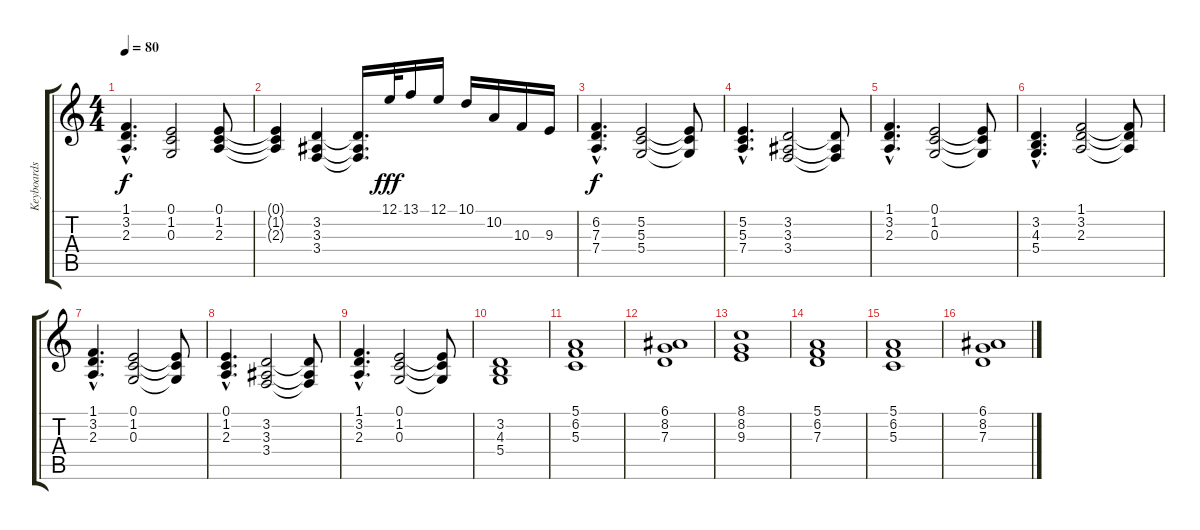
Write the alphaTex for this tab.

\track ("Keyboards" "Keyboards") {instrument synthstrings1}
\staff {score tabs}
\tuning (E4 B3 G3 D3 A2 E2) {hide}
\ts (4 4)
\tempo 80
\clef g2
\ks c
(1.1{hac} 3.2{hac} 2.3{hac}).4{d dy f} (0.1 1.2 0.3).2 (0.1 1.2 2.3).8 |
(0.1{t} 1.2{t} 2.3{t}).4 (3.2 3.3 3.4).4 (3.2{t} 3.3{t} 3.4{t}).16{d} 12.1.32{dy fff} 13.1.16 12.1.16 10.1.16 10.2.16 10.3.16 9.3.16 |
(6.2{hac} 7.3{hac} 7.4{hac}).4{d dy f} (5.2 5.3 5.4).2 (5.2{t} 5.3{t} 5.4{t}).8 |
(5.2{hac} 5.3{hac} 7.4{hac}).4{d} (3.2 3.3 3.4).2 (3.2{t} 3.3{t} 3.4{t}).8 |
(1.1{hac} 3.2{hac} 2.3{hac}).4{d} (0.1 1.2 0.3).2 (0.1{t} 1.2{t} 0.3{t}).8 |
(3.2{hac} 4.3{hac} 5.4{hac}).4{d} (1.1 3.2 2.3).2 (1.1{t} 3.2{t} 2.3{t}).8 |
(1.1{hac} 3.2{hac} 2.3{hac}).4{d} (0.1 1.2 0.3).2 (0.1{t} 1.2{t} 0.3{t}).8 |
(0.1{hac} 1.2{hac} 2.3{hac}).4{d} (3.2 3.3 3.4).2 (3.2{t} 3.3{t} 3.4{t}).8 |
(1.1{hac} 3.2{hac} 2.3{hac}).4{d} (0.1 1.2 0.3).2 (0.1{t} 1.2{t} 0.3{t}).8 |
(3.2 4.3 5.4).1 |
(5.1 6.2 5.3).1 |
(6.1 8.2 7.3).1 |
(8.1 8.2 9.3).1 |
(5.1 6.2 7.3).1 |
(5.1 6.2 5.3).1 |
(6.1 8.2 7.3).1
